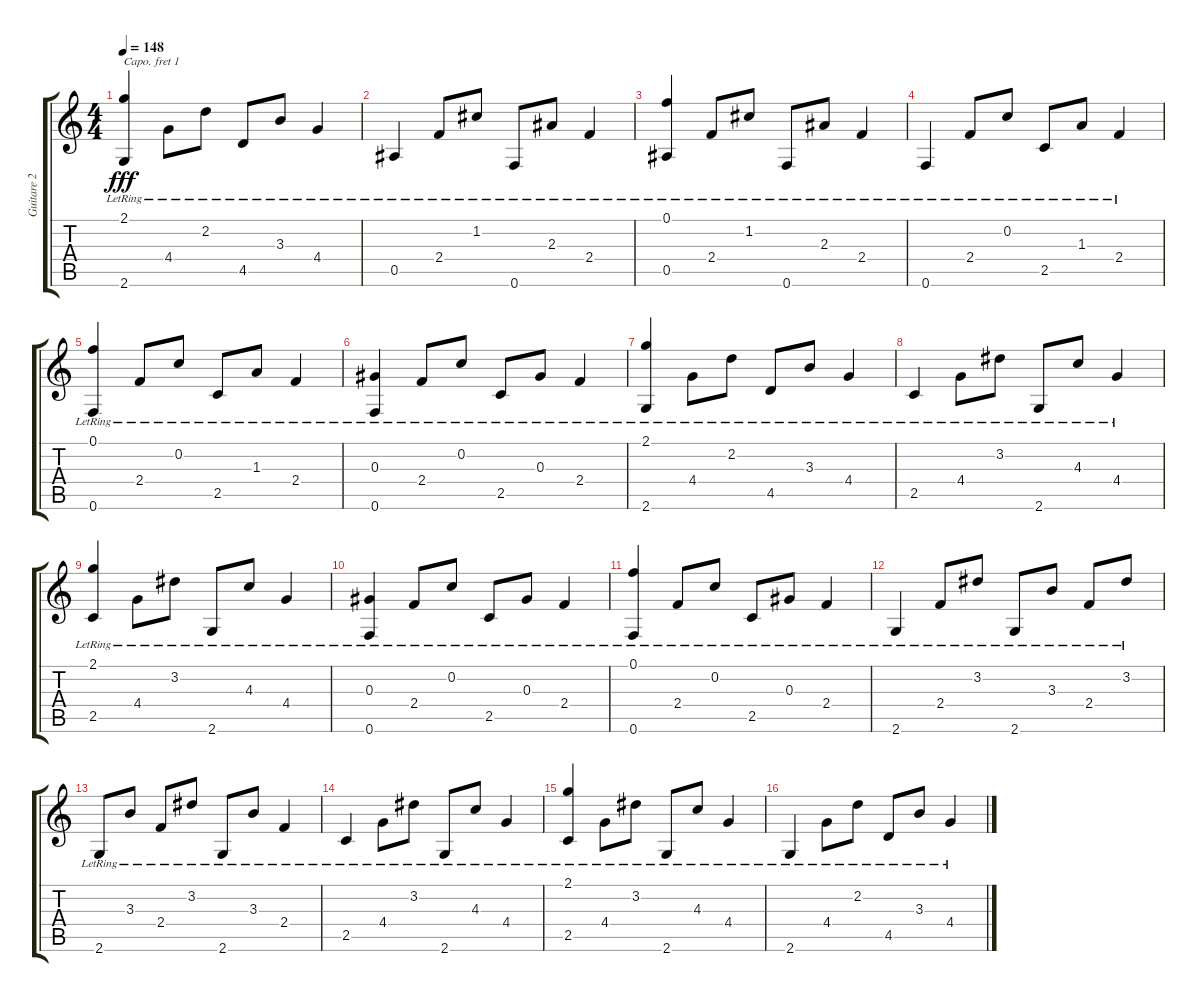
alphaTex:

\track ("Guitare 2 capo 1" "Guitare 2 ") {instrument acousticguitarsteel}
\staff {score tabs}
\capo 1
\tuning (E4 B3 G3 D3 A2 E2) {hide}
\ts (4 4)
\tempo 148
\clef g2
\ks c
(2.1{lr} 2.6{lr}).4{dy fff} 4.4{lr}.8 2.2{lr}.8 4.5{lr}.8 3.3{lr}.8 4.4{lr}.4 |
0.5{lr}.4 2.4{lr}.8 1.2{lr}.8 0.6{lr}.8 2.3{lr}.8 2.4{lr}.4 |
(0.1{lr} 0.5{lr}).4 2.4{lr}.8 1.2{lr}.8 0.6{lr}.8 2.3{lr}.8 2.4{lr}.4 |
0.6{lr}.4 2.4{lr}.8 0.2{lr}.8 2.5{lr}.8 1.3{lr}.8 2.4{lr}.4 |
(0.1{lr} 0.6{lr}).4 2.4{lr}.8 0.2{lr}.8 2.5{lr}.8 1.3{lr}.8 2.4{lr}.4 |
(0.3{lr} 0.6{lr}).4 2.4{lr}.8 0.2{lr}.8 2.5{lr}.8 0.3{lr}.8 2.4{lr}.4 |
(2.1{lr} 2.6{lr}).4 4.4{lr}.8 2.2{lr}.8 4.5{lr}.8 3.3{lr}.8 4.4{lr}.4 |
2.5{lr}.4 4.4{lr}.8 3.2{lr}.8 2.6{lr}.8 4.3{lr}.8 4.4{lr}.4 |
(2.1{lr} 2.5{lr}).4 4.4{lr}.8 3.2{lr}.8 2.6{lr}.8 4.3{lr}.8 4.4{lr}.4 |
(0.3{lr} 0.6{lr}).4 2.4{lr}.8 0.2{lr}.8 2.5{lr}.8 0.3{lr}.8 2.4{lr}.4 |
(0.1{lr} 0.6{lr}).4 2.4{lr}.8 0.2{lr}.8 2.5{lr}.8 0.3{lr}.8 2.4{lr}.4 |
2.6{lr}.4 2.4{lr}.8 3.2{lr}.8 2.6{lr}.8 3.3{lr}.8 2.4{lr}.8 3.2{lr}.8 |
2.6{lr}.8 3.3{lr}.8 2.4{lr}.8 3.2{lr}.8 2.6{lr}.8 3.3{lr}.8 2.4{lr}.4 |
2.5{lr}.4 4.4{lr}.8 3.2{lr}.8 2.6{lr}.8 4.3{lr}.8 4.4{lr}.4 |
(2.1{lr} 2.5{lr}).4 4.4{lr}.8 3.2{lr}.8 2.6{lr}.8 4.3{lr}.8 4.4{lr}.4 |
2.6{lr}.4 4.4{lr}.8 2.2{lr}.8 4.5{lr}.8 3.3{lr}.8 4.4{lr}.4
